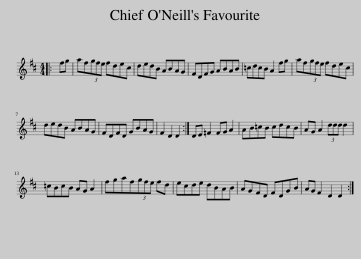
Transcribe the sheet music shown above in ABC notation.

X:1
L:1/8
M:4/4
I:linebreak $
K:D
V:1 treble
V:1
|: fg | af(3gfe fdec | dedB ABAG | FDFG ABAB | =cdcB A2 fg | %5
 af(3gfe fdec |$ dedB ABAG | FDFD GBAG | F2 D2 D2 :| DE =F2 FG A2 | %10
 AB=cB cdcB | AG A2 (3ddd d2 |$ =cBcB AG A2 | fgaf(3gfe fd | ecde dBAB | %15
 AGFD FDGB | AG F2 D2 D2 :| %17
